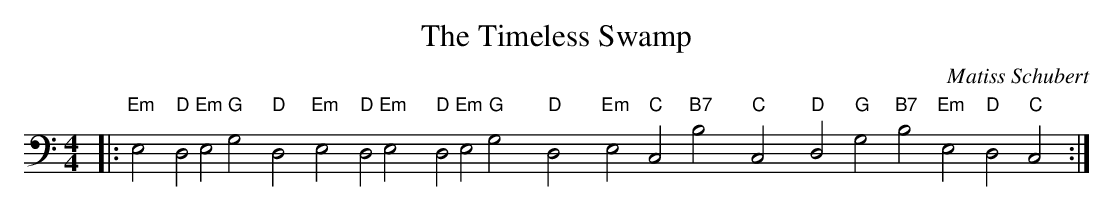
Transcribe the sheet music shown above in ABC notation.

X:1
T: The Timeless Swamp
C: Matiss Schubert
L: 1/4
M: 4/4
K: C
|:"Em"E,2 x2 "D"D,2"Em"E,2"G"G,2x2"D"D,2x2"Em"E,2x2"D"D,2"Em"E,2x4"D"D,2"Em"E,2"G"G,2x6"D"D,2x6"Em"E,2x2"C"C,2x2"B7"B,2x6"C"C,2x6"D"D,2x2"G"G,2x2"B7"B,2x2"Em"E,2x2"D"D,2x2"C"C,2x2:|
